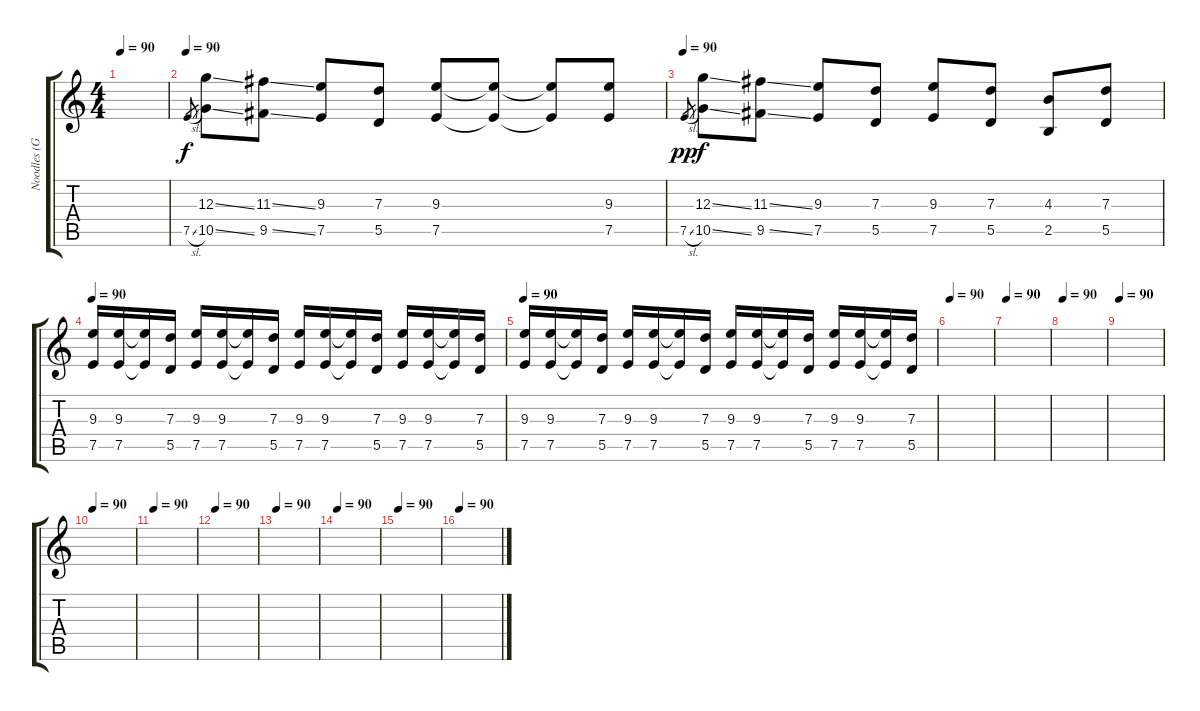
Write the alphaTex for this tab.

\track ("Noodles (Guitar)" "Noodles (G") {instrument distortionguitar}
\staff {score tabs}
\tuning (E4 B3 G3 D3 A2 E2) {hide}
\ts (4 4)
\tempo 90
\clef g2
\ks c
|
\tempo 90
7.5{sl}.8{gr} (12.3{ss} 10.5{ss}).8{dy f} (11.3{ss} 9.5{ss}).8 (9.3 7.5).8 (7.3 5.5).8 (9.3 7.5).8 (9.3{t} 7.5{t}).8 (9.3{t} 7.5{t}).8 (9.3 7.5).8 |
\tempo 90
7.5{sl}.8{gr dy pp} (12.3{ss} 10.5{ss}).8{dy f} (11.3{ss} 9.5{ss}).8 (9.3 7.5).8 (7.3 5.5).8 (9.3 7.5).8 (7.3 5.5).8 (4.3 2.5).8 (7.3 5.5).8 |
\tempo 90
(9.3 7.5).16 (9.3 7.5).16 (9.3{t} 7.5{t}).16 (7.3 5.5).16 (9.3 7.5).16 (9.3 7.5).16 (9.3{t} 7.5{t}).16 (7.3 5.5).16 (9.3 7.5).16 (9.3 7.5).16 (9.3{t} 7.5{t}).16 (7.3 5.5).16 (9.3 7.5).16 (9.3 7.5).16 (9.3{t} 7.5{t}).16 (7.3 5.5).16 |
\tempo 90
(9.3 7.5).16 (9.3 7.5).16 (9.3{t} 7.5{t}).16 (7.3 5.5).16 (9.3 7.5).16 (9.3 7.5).16 (9.3{t} 7.5{t}).16 (7.3 5.5).16 (9.3 7.5).16 (9.3 7.5).16 (9.3{t} 7.5{t}).16 (7.3 5.5).16 (9.3 7.5).16 (9.3 7.5).16 (9.3{t} 7.5{t}).16 (7.3 5.5).16 |
\tempo 90
|
\tempo 90
|
\tempo 90
|
\tempo 90
|
\tempo 90
|
\tempo 90
|
\tempo 90
|
\tempo 90
|
\tempo 90
|
\tempo 90
|
\tempo 90
